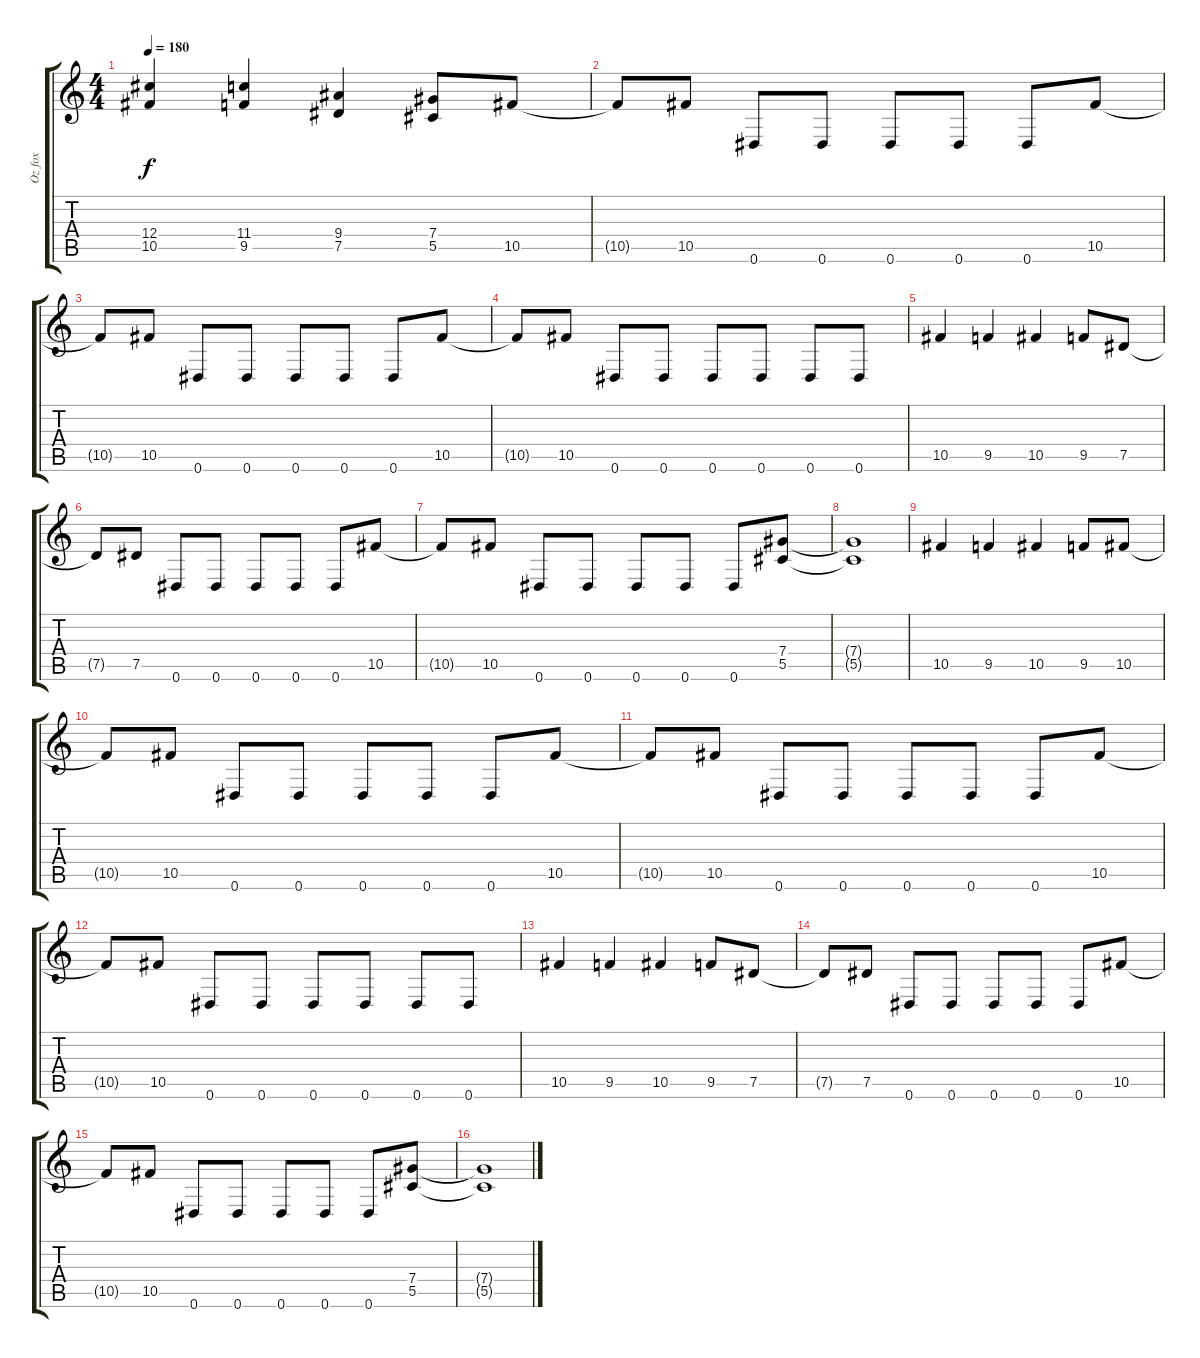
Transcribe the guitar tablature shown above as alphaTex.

\track ("Oz fox" "Oz fox") {instrument distortionguitar}
\staff {score tabs}
\tuning (Eb4 Bb3 Gb3 Db3 Ab2 Eb2) {hide}
\ts (4 4)
\tempo 180
\clef g2
\ks c
(12.4 10.5).4{dy f} (11.4 9.5).4 (9.4 7.5).4 (7.4 5.5).8 10.5.8 |
10.5{t}.8 10.5.8 0.6.8 0.6.8 0.6.8 0.6.8 0.6.8 10.5.8 |
10.5{t}.8 10.5.8 0.6.8 0.6.8 0.6.8 0.6.8 0.6.8 10.5.8 |
10.5{t}.8 10.5.8 0.6.8 0.6.8 0.6.8 0.6.8 0.6.8 0.6.8 |
10.5.4 9.5.4 10.5.4 9.5.8 7.5.8 |
7.5{t}.8 7.5.8 0.6.8 0.6.8 0.6.8 0.6.8 0.6.8 10.5.8 |
10.5{t}.8 10.5.8 0.6.8 0.6.8 0.6.8 0.6.8 0.6.8 (7.4 5.5).8 |
(7.4{t} 5.5{t}).1 |
10.5.4 9.5.4 10.5.4 9.5.8 10.5.8 |
10.5{t}.8 10.5.8 0.6.8 0.6.8 0.6.8 0.6.8 0.6.8 10.5.8 |
10.5{t}.8 10.5.8 0.6.8 0.6.8 0.6.8 0.6.8 0.6.8 10.5.8 |
10.5{t}.8 10.5.8 0.6.8 0.6.8 0.6.8 0.6.8 0.6.8 0.6.8 |
10.5.4 9.5.4 10.5.4 9.5.8 7.5.8 |
7.5{t}.8 7.5.8 0.6.8 0.6.8 0.6.8 0.6.8 0.6.8 10.5.8 |
10.5{t}.8 10.5.8 0.6.8 0.6.8 0.6.8 0.6.8 0.6.8 (7.4 5.5).8 |
(7.4{t} 5.5{t}).1
